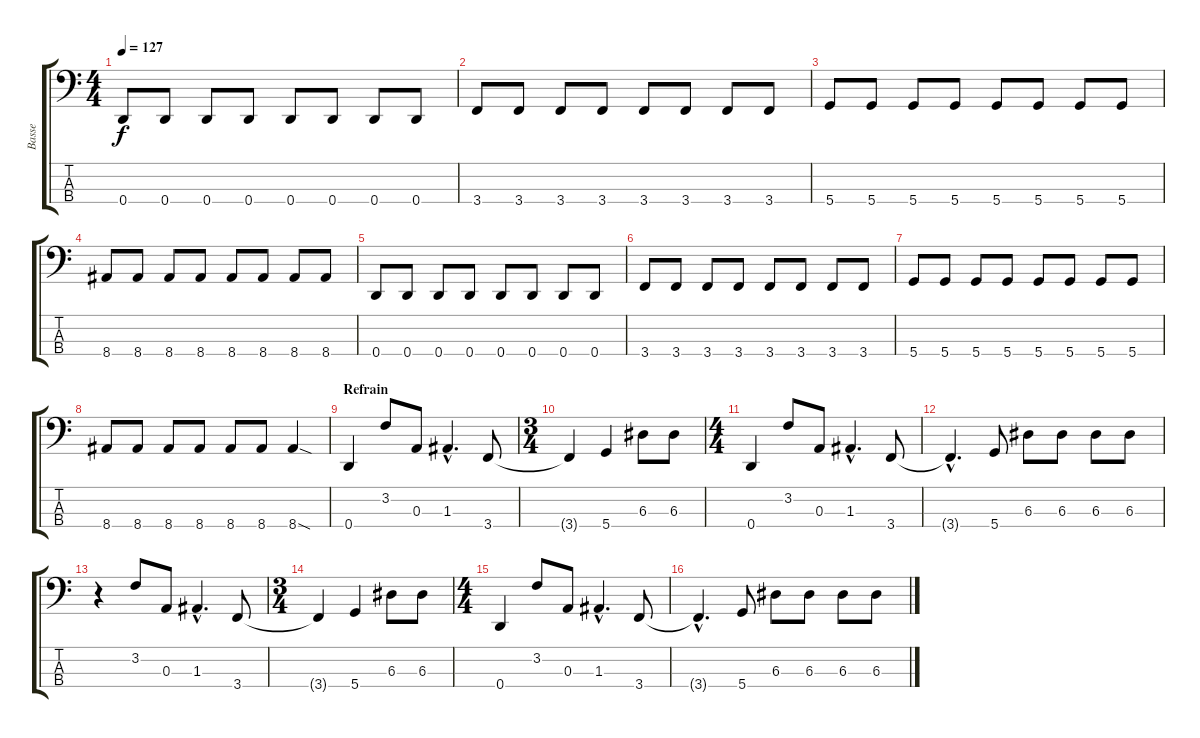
\track ("Basse" "Basse") {instrument electricbasspick}
\staff {score tabs}
\tuning (G2 D2 A1 D1) {hide}
\ts (4 4)
\tempo 127
\clef f4
\ks c
0.4.8{dy f} 0.4.8 0.4.8 0.4.8 0.4.8 0.4.8 0.4.8 0.4.8 |
3.4.8 3.4.8 3.4.8 3.4.8 3.4.8 3.4.8 3.4.8 3.4.8 |
5.4.8 5.4.8 5.4.8 5.4.8 5.4.8 5.4.8 5.4.8 5.4.8 |
8.4.8 8.4.8 8.4.8 8.4.8 8.4.8 8.4.8 8.4.8 8.4.8 |
0.4.8 0.4.8 0.4.8 0.4.8 0.4.8 0.4.8 0.4.8 0.4.8 |
3.4.8 3.4.8 3.4.8 3.4.8 3.4.8 3.4.8 3.4.8 3.4.8 |
5.4.8 5.4.8 5.4.8 5.4.8 5.4.8 5.4.8 5.4.8 5.4.8 |
8.4.8 8.4.8 8.4.8 8.4.8 8.4.8 8.4.8 8.4{sod}.4 |
\section ("" "Refrain")
0.4.4 3.2.8 0.3.8 1.3{hac}.4{d} 3.4.8 |
\ts (3 4)
3.4{t}.4 5.4.4 6.3.8 6.3.8 |
\ts (4 4)
0.4.4 3.2.8 0.3.8 1.3{hac}.4{d} 3.4.8 |
3.4{hac t}.4{d} 5.4.8 6.3.8 6.3.8 6.3.8 6.3.8 |
r.4 3.2.8 0.3.8 1.3{hac}.4{d} 3.4.8 |
\ts (3 4)
3.4{t}.4 5.4.4 6.3.8 6.3.8 |
\ts (4 4)
0.4.4 3.2.8 0.3.8 1.3{hac}.4{d} 3.4.8 |
3.4{hac t}.4{d} 5.4.8 6.3.8 6.3.8 6.3.8 6.3.8
